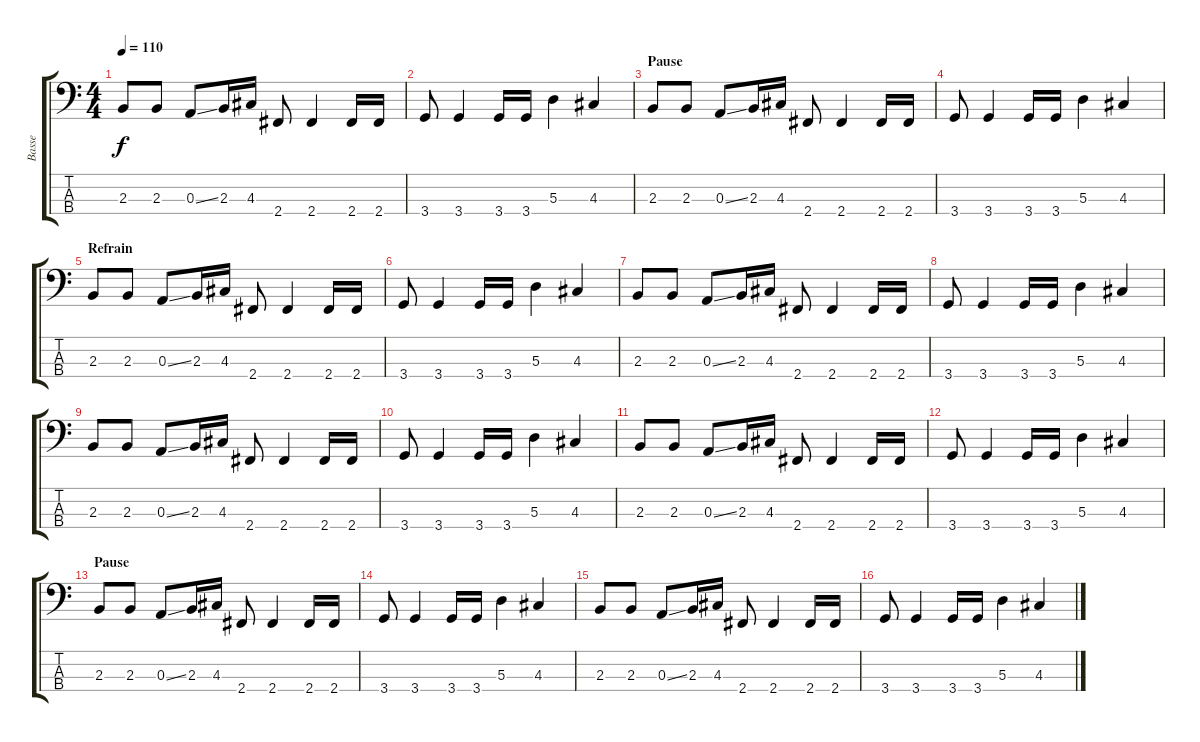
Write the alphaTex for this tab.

\track ("Basse" "Basse") {instrument electricbasspick}
\staff {score tabs}
\tuning (G2 D2 A1 E1) {hide}
\ts (4 4)
\tempo 110
\clef f4
\ks c
2.3.8{dy f} 2.3.8 0.3{ss}.8 2.3.16 4.3.16 2.4.8 2.4.4 2.4.16 2.4.16 |
3.4.8 3.4.4 3.4.16 3.4.16 5.3.4 4.3.4 |
\section ("" "Pause ")
2.3.8 2.3.8 0.3{ss}.8 2.3.16 4.3.16 2.4.8 2.4.4 2.4.16 2.4.16 |
3.4.8 3.4.4 3.4.16 3.4.16 5.3.4 4.3.4 |
\section ("" "Refrain")
2.3.8 2.3.8 0.3{ss}.8 2.3.16 4.3.16 2.4.8 2.4.4 2.4.16 2.4.16 |
3.4.8 3.4.4 3.4.16 3.4.16 5.3.4 4.3.4 |
2.3.8 2.3.8 0.3{ss}.8 2.3.16 4.3.16 2.4.8 2.4.4 2.4.16 2.4.16 |
3.4.8 3.4.4 3.4.16 3.4.16 5.3.4 4.3.4 |
2.3.8 2.3.8 0.3{ss}.8 2.3.16 4.3.16 2.4.8 2.4.4 2.4.16 2.4.16 |
3.4.8 3.4.4 3.4.16 3.4.16 5.3.4 4.3.4 |
2.3.8 2.3.8 0.3{ss}.8 2.3.16 4.3.16 2.4.8 2.4.4 2.4.16 2.4.16 |
3.4.8 3.4.4 3.4.16 3.4.16 5.3.4 4.3.4 |
\section ("" "Pause ")
2.3.8 2.3.8 0.3{ss}.8 2.3.16 4.3.16 2.4.8 2.4.4 2.4.16 2.4.16 |
3.4.8 3.4.4 3.4.16 3.4.16 5.3.4 4.3.4 |
2.3.8 2.3.8 0.3{ss}.8 2.3.16 4.3.16 2.4.8 2.4.4 2.4.16 2.4.16 |
3.4.8 3.4.4 3.4.16 3.4.16 5.3.4 4.3.4
